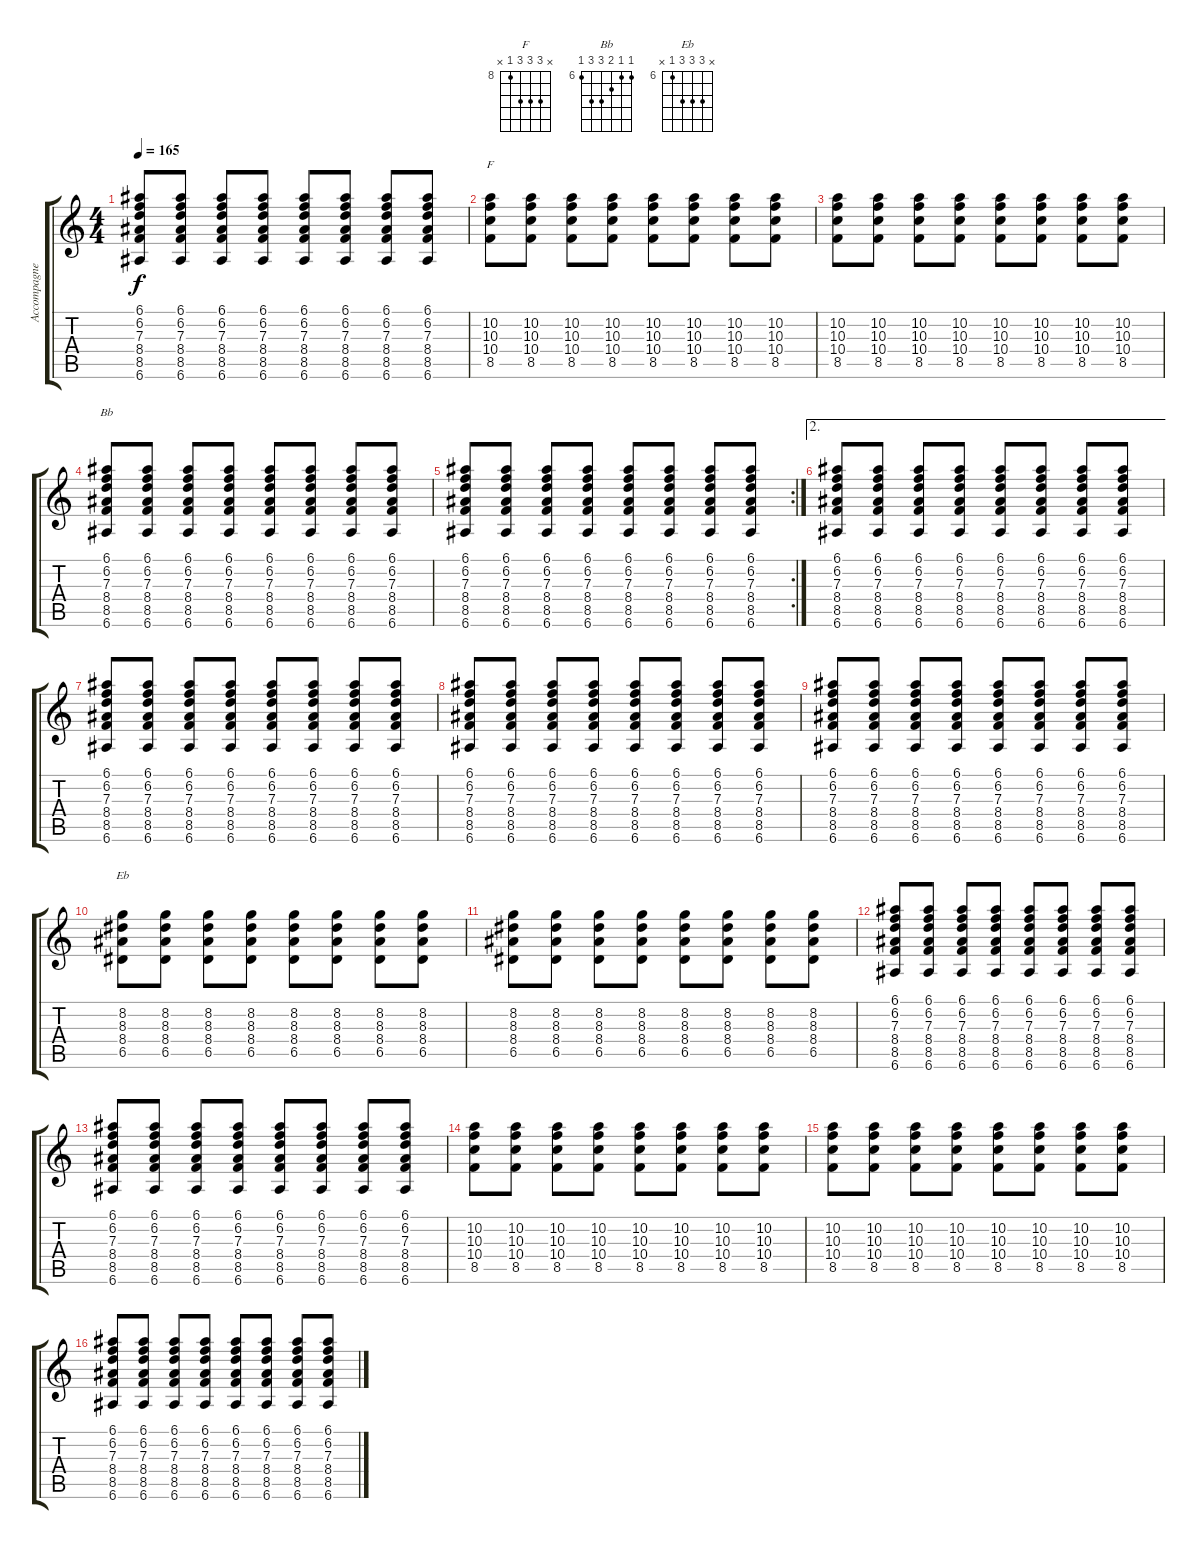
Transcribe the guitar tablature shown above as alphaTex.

\track ("Accompagnement" "Accompagne") {instrument acousticguitarnylon}
\staff {score tabs}
\tuning (E4 B3 G3 D3 A2 E2) {hide}
\chord ("F" x 10 10 10 8 x) {firstfret 8}
\chord ("Bb" 6 6 7 8 8 6) {firstfret 6}
\chord ("Eb" x 8 8 8 6 x) {firstfret 6}
\ts (4 4)
\tempo 165
\clef g2
\ks c
(6.1 6.2 7.3 8.4 8.5 6.6).8{dy f} (6.1 6.2 7.3 8.4 8.5 6.6).8 (6.1 6.2 7.3 8.4 8.5 6.6).8 (6.1 6.2 7.3 8.4 8.5 6.6).8 (6.1 6.2 7.3 8.4 8.5 6.6).8 (6.1 6.2 7.3 8.4 8.5 6.6).8 (6.1 6.2 7.3 8.4 8.5 6.6).8 (6.1 6.2 7.3 8.4 8.5 6.6).8 |
(10.2 10.3 10.4 8.5).8{ch "F"} (10.2 10.3 10.4 8.5).8 (10.2 10.3 10.4 8.5).8 (10.2 10.3 10.4 8.5).8 (10.2 10.3 10.4 8.5).8 (10.2 10.3 10.4 8.5).8 (10.2 10.3 10.4 8.5).8 (10.2 10.3 10.4 8.5).8 |
(10.2 10.3 10.4 8.5).8 (10.2 10.3 10.4 8.5).8 (10.2 10.3 10.4 8.5).8 (10.2 10.3 10.4 8.5).8 (10.2 10.3 10.4 8.5).8 (10.2 10.3 10.4 8.5).8 (10.2 10.3 10.4 8.5).8 (10.2 10.3 10.4 8.5).8 |
(6.1 6.2 7.3 8.4 8.5 6.6).8{ch "Bb"} (6.1 6.2 7.3 8.4 8.5 6.6).8 (6.1 6.2 7.3 8.4 8.5 6.6).8 (6.1 6.2 7.3 8.4 8.5 6.6).8 (6.1 6.2 7.3 8.4 8.5 6.6).8 (6.1 6.2 7.3 8.4 8.5 6.6).8 (6.1 6.2 7.3 8.4 8.5 6.6).8 (6.1 6.2 7.3 8.4 8.5 6.6).8 |
\rc 2
(6.1 6.2 7.3 8.4 8.5 6.6).8 (6.1 6.2 7.3 8.4 8.5 6.6).8 (6.1 6.2 7.3 8.4 8.5 6.6).8 (6.1 6.2 7.3 8.4 8.5 6.6).8 (6.1 6.2 7.3 8.4 8.5 6.6).8 (6.1 6.2 7.3 8.4 8.5 6.6).8 (6.1 6.2 7.3 8.4 8.5 6.6).8 (6.1 6.2 7.3 8.4 8.5 6.6).8 |
\ae 2
(6.1 6.2 7.3 8.4 8.5 6.6).8 (6.1 6.2 7.3 8.4 8.5 6.6).8 (6.1 6.2 7.3 8.4 8.5 6.6).8 (6.1 6.2 7.3 8.4 8.5 6.6).8 (6.1 6.2 7.3 8.4 8.5 6.6).8 (6.1 6.2 7.3 8.4 8.5 6.6).8 (6.1 6.2 7.3 8.4 8.5 6.6).8 (6.1 6.2 7.3 8.4 8.5 6.6).8 |
(6.1 6.2 7.3 8.4 8.5 6.6).8 (6.1 6.2 7.3 8.4 8.5 6.6).8 (6.1 6.2 7.3 8.4 8.5 6.6).8 (6.1 6.2 7.3 8.4 8.5 6.6).8 (6.1 6.2 7.3 8.4 8.5 6.6).8 (6.1 6.2 7.3 8.4 8.5 6.6).8 (6.1 6.2 7.3 8.4 8.5 6.6).8 (6.1 6.2 7.3 8.4 8.5 6.6).8 |
(6.1 6.2 7.3 8.4 8.5 6.6).8 (6.1 6.2 7.3 8.4 8.5 6.6).8 (6.1 6.2 7.3 8.4 8.5 6.6).8 (6.1 6.2 7.3 8.4 8.5 6.6).8 (6.1 6.2 7.3 8.4 8.5 6.6).8 (6.1 6.2 7.3 8.4 8.5 6.6).8 (6.1 6.2 7.3 8.4 8.5 6.6).8 (6.1 6.2 7.3 8.4 8.5 6.6).8 |
(6.1 6.2 7.3 8.4 8.5 6.6).8 (6.1 6.2 7.3 8.4 8.5 6.6).8 (6.1 6.2 7.3 8.4 8.5 6.6).8 (6.1 6.2 7.3 8.4 8.5 6.6).8 (6.1 6.2 7.3 8.4 8.5 6.6).8 (6.1 6.2 7.3 8.4 8.5 6.6).8 (6.1 6.2 7.3 8.4 8.5 6.6).8 (6.1 6.2 7.3 8.4 8.5 6.6).8 |
(8.2 8.3 8.4 6.5).8{ch "Eb"} (8.2 8.3 8.4 6.5).8 (8.2 8.3 8.4 6.5).8 (8.2 8.3 8.4 6.5).8 (8.2 8.3 8.4 6.5).8 (8.2 8.3 8.4 6.5).8 (8.2 8.3 8.4 6.5).8 (8.2 8.3 8.4 6.5).8 |
(8.2 8.3 8.4 6.5).8 (8.2 8.3 8.4 6.5).8 (8.2 8.3 8.4 6.5).8 (8.2 8.3 8.4 6.5).8 (8.2 8.3 8.4 6.5).8 (8.2 8.3 8.4 6.5).8 (8.2 8.3 8.4 6.5).8 (8.2 8.3 8.4 6.5).8 |
(6.1 6.2 7.3 8.4 8.5 6.6).8 (6.1 6.2 7.3 8.4 8.5 6.6).8 (6.1 6.2 7.3 8.4 8.5 6.6).8 (6.1 6.2 7.3 8.4 8.5 6.6).8 (6.1 6.2 7.3 8.4 8.5 6.6).8 (6.1 6.2 7.3 8.4 8.5 6.6).8 (6.1 6.2 7.3 8.4 8.5 6.6).8 (6.1 6.2 7.3 8.4 8.5 6.6).8 |
(6.1 6.2 7.3 8.4 8.5 6.6).8 (6.1 6.2 7.3 8.4 8.5 6.6).8 (6.1 6.2 7.3 8.4 8.5 6.6).8 (6.1 6.2 7.3 8.4 8.5 6.6).8 (6.1 6.2 7.3 8.4 8.5 6.6).8 (6.1 6.2 7.3 8.4 8.5 6.6).8 (6.1 6.2 7.3 8.4 8.5 6.6).8 (6.1 6.2 7.3 8.4 8.5 6.6).8 |
(10.2 10.3 10.4 8.5).8 (10.2 10.3 10.4 8.5).8 (10.2 10.3 10.4 8.5).8 (10.2 10.3 10.4 8.5).8 (10.2 10.3 10.4 8.5).8 (10.2 10.3 10.4 8.5).8 (10.2 10.3 10.4 8.5).8 (10.2 10.3 10.4 8.5).8 |
(10.2 10.3 10.4 8.5).8 (10.2 10.3 10.4 8.5).8 (10.2 10.3 10.4 8.5).8 (10.2 10.3 10.4 8.5).8 (10.2 10.3 10.4 8.5).8 (10.2 10.3 10.4 8.5).8 (10.2 10.3 10.4 8.5).8 (10.2 10.3 10.4 8.5).8 |
(6.1 6.2 7.3 8.4 8.5 6.6).8 (6.1 6.2 7.3 8.4 8.5 6.6).8 (6.1 6.2 7.3 8.4 8.5 6.6).8 (6.1 6.2 7.3 8.4 8.5 6.6).8 (6.1 6.2 7.3 8.4 8.5 6.6).8 (6.1 6.2 7.3 8.4 8.5 6.6).8 (6.1 6.2 7.3 8.4 8.5 6.6).8 (6.1 6.2 7.3 8.4 8.5 6.6).8
